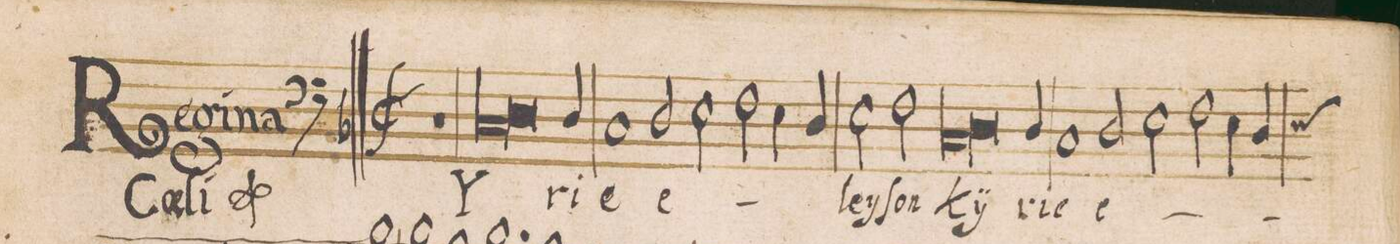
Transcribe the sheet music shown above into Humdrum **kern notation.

**kern	**text
*I"BASSVS	*
*clefF4	*
*k[b-]	*
*met(C|)	*
*M2/1	*
1r	.
*lig	*
*col	*
1C	KY-
=2-	=2-
2.D/	.
*Xcol	*
*Xlig	*
4D/	-ri-
1C	-e
=3-	=3-
2D/	e-
2E\	.
2F\	.
4E\	.
4D/	.
=4	=4
2E\	-lei-
2F\	-ſon
*lig	*
1C	kӱ-
=5-	=5-
2.D/	.
*Xlig	*
4D/	-ri-
1C	-e
=6-	=6-
2D/	e-
2E\	.
2F\	.
4E\	.
4D/	.
*custos:E	*
=7	=7
*-	*-
